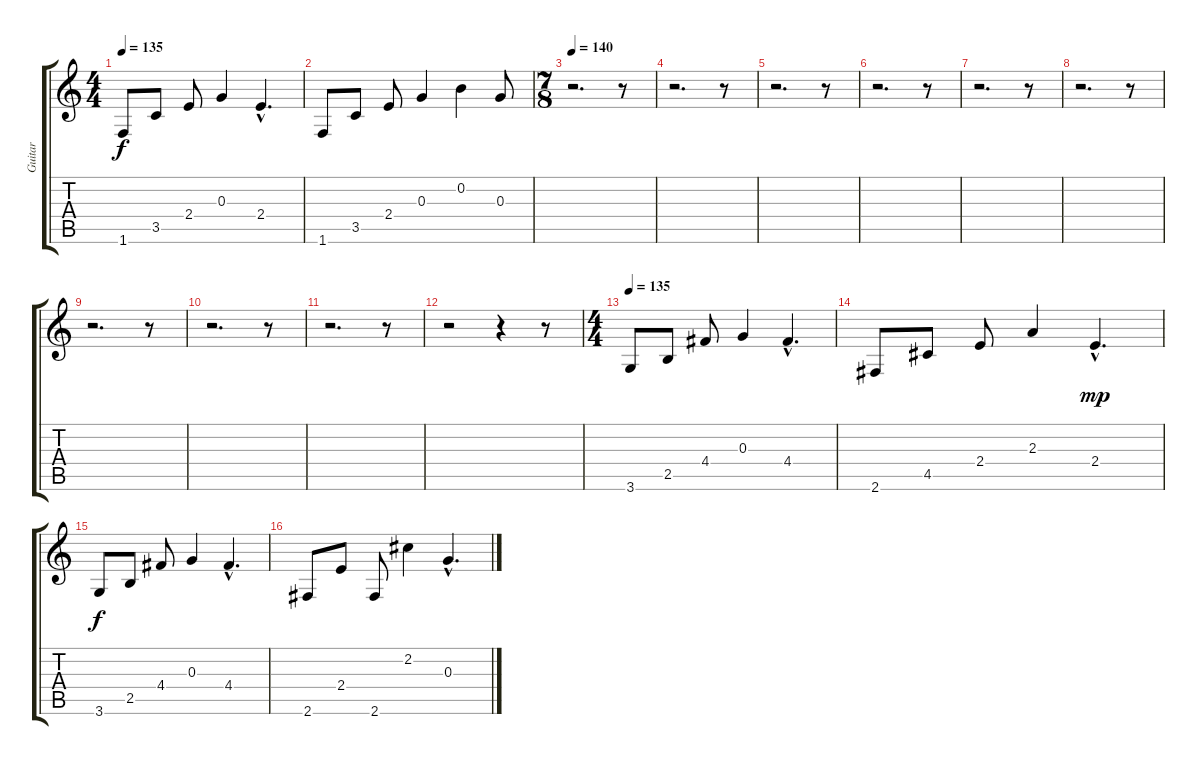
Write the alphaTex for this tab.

\track ("Guitar" "Guitar") {instrument electricguitarclean}
\staff {score tabs}
\tuning (E4 B3 G3 D3 A2 E2) {hide}
\ts (4 4)
\tempo 135
\clef g2
\ks c
1.6.8{dy f} 3.5.8 2.4.8 0.3.4 2.4{hac}.4{d} |
1.6.8 3.5.8 2.4.8 0.3.4 0.2.4 0.3.8 |
\ts (7 8)
\tempo 140
r.2{d} r.8 |
r.2{d} r.8 |
r.2{d} r.8 |
r.2{d} r.8 |
r.2{d} r.8 |
r.2{d} r.8 |
r.2{d} r.8 |
r.2{d} r.8 |
r.2{d} r.8 |
r.2 r.4 r.8 |
\ts (4 4)
\tempo 135
3.6.8 2.5.8 4.4.8 0.3.4 4.4{hac}.4{d} |
2.6.8 4.5.8 2.4.8 2.3.4 2.4{hac}.4{d dy mp} |
3.6.8{dy f} 2.5.8 4.4.8 0.3.4 4.4{hac}.4{d} |
2.6.8 2.4.8 2.6.8 2.2.4 0.3{hac}.4{d}
